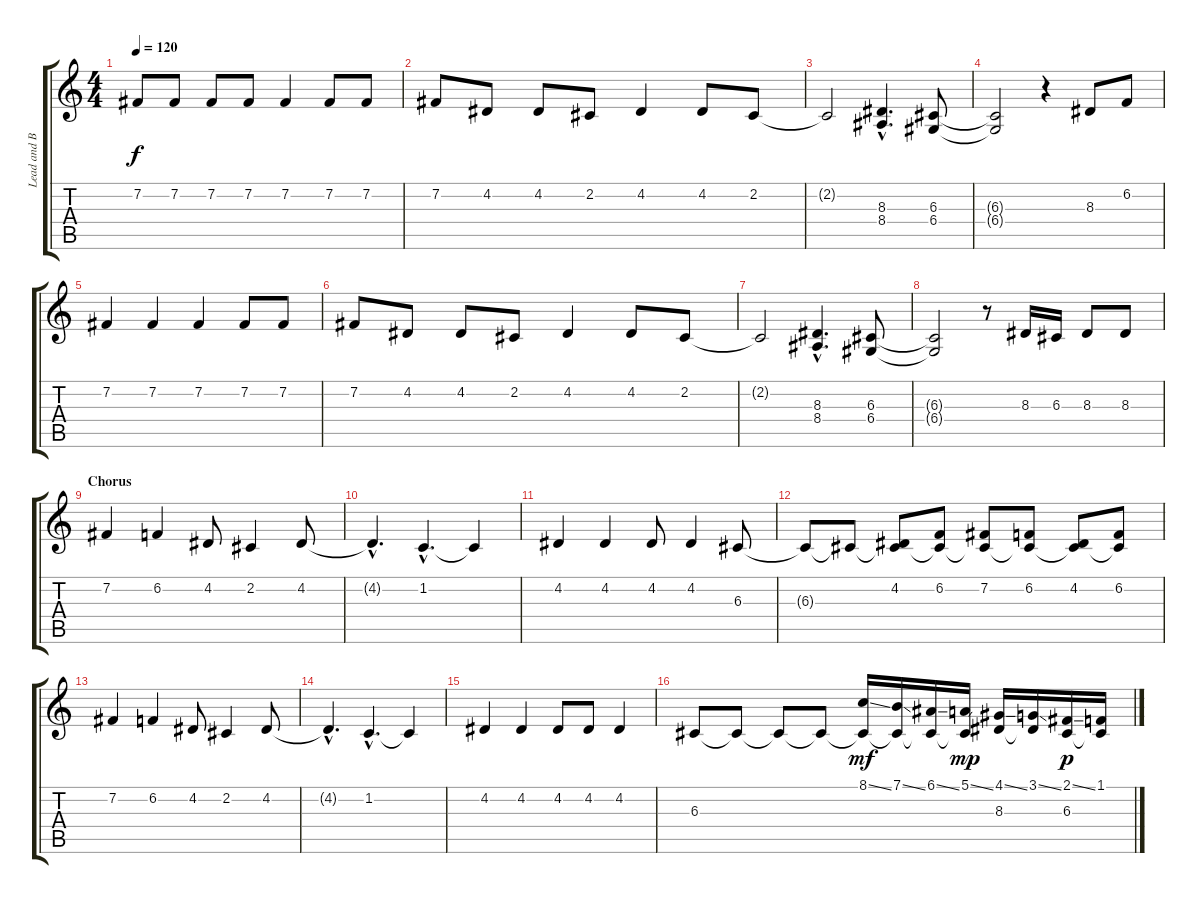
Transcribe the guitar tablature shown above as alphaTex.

\track ("Lead and Back-up Vocals" "Lead and B") {instrument voiceoohs}
\staff {score tabs}
\tuning (E4 B3 G3 D3 A2 E2) {hide}
\ts (4 4)
\tempo 120
\clef g2
\ks c
7.2.8{dy f} 7.2.8 7.2.8 7.2.8 7.2.4 7.2.8 7.2.8 |
7.2.8 4.2.8 4.2.8 2.2.8 4.2.4 4.2.8 2.2.8 |
2.2{t}.2 (8.3{hac} 8.4{hac}).4{d} (6.3 6.4).8 |
(6.3{t} 6.4{t}).2 r.4 8.3.8 6.2.8 |
7.2.4 7.2.4 7.2.4 7.2.8 7.2.8 |
7.2.8 4.2.8 4.2.8 2.2.8 4.2.4 4.2.8 2.2.8 |
2.2{t}.2 (8.3{hac} 8.4{hac}).4{d} (6.3 6.4).8 |
(6.3{t} 6.4{t}).2 r.8 8.3.16 6.3.16 8.3.8 8.3.8 |
\section ("" "Chorus")
7.2.4 6.2.4 4.2.8 2.2.4 4.2.8 |
4.2{hac t}.4{d} 1.2{hac}.4{d} 1.2{t}.4 |
4.2.4 4.2.4 4.2.8 4.2.4 6.3.8 |
6.3{t}.8 6.3{t}.8 (4.2 6.3{t}).8 (6.2 6.3{t}).8 (7.2 6.3{t}).8 (6.2 6.3{t}).8 (4.2 6.3{t}).8 (6.2 6.3{t}).8 |
7.2.4 6.2.4 4.2.8 2.2.4 4.2.8 |
4.2{hac t}.4{d} 1.2{hac}.4{d} 1.2{t}.4 |
4.2.4 4.2.4 4.2.8 4.2.8 4.2.4 |
6.3.8 6.3{t}.8 6.3{t}.8 6.3{t}.8 (8.1{ss} 6.3{t}).16{dy mf} (7.1{ss} 6.3{t}).16 (6.1{ss} 6.3{t}).16 (5.1{ss} 6.3{t}).16{dy mp} (4.1{ss} 8.3).16 (3.1{ss} 8.3{t}).16 (2.1{ss} 6.3).16{dy p} (1.1 6.3{t}).16
